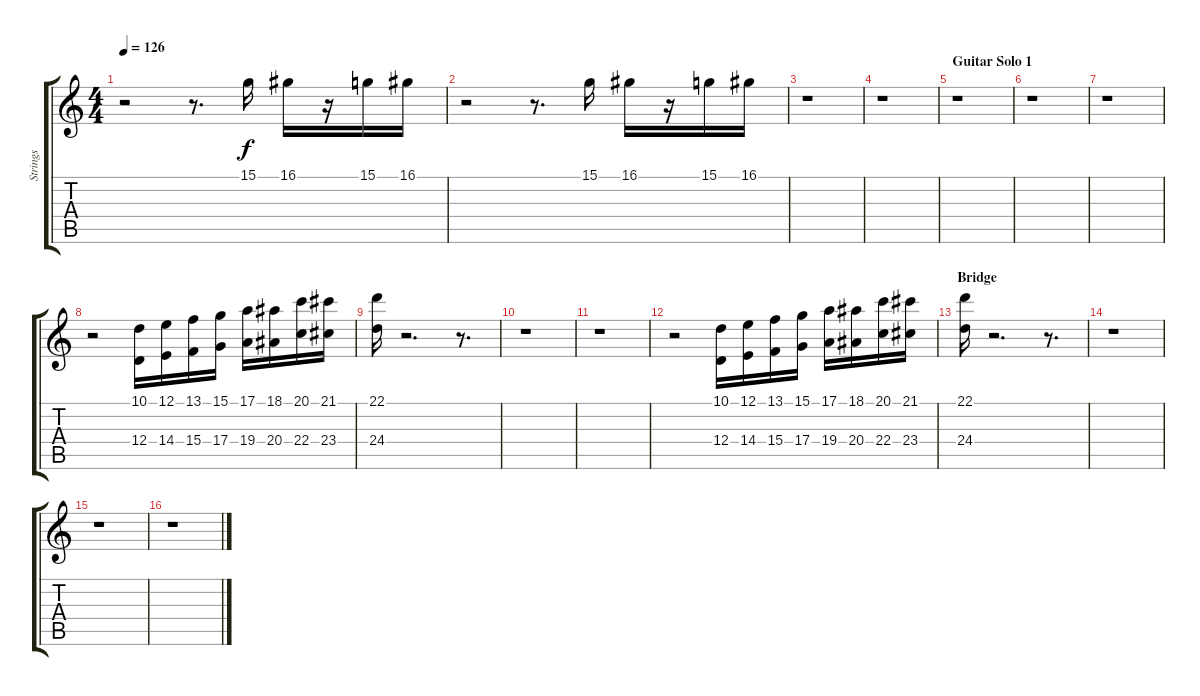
\track ("Strings" "Strings") {instrument stringensemble1}
\staff {score tabs}
\tuning (E4 B3 G3 D3 A2 E2) {hide}
\ts (4 4)
\tempo 126
\clef g2
\ks c
r.2{dy f} r.8{d} 15.1.16 16.1.16 r.16 15.1.16 16.1.16 |
r.2 r.8{d} 15.1.16 16.1.16 r.16 15.1.16 16.1.16 |
r.1 |
r.1 |
\section ("" "Guitar Solo 1")
r.1 |
r.1 |
r.1 |
r.2 (10.1 12.4).16 (12.1 14.4).16 (13.1 15.4).16 (15.1 17.4).16 (17.1 19.4).16 (18.1 20.4).16 (20.1 22.4).16 (21.1 23.4).16 |
(22.1 24.4).16 r.2{d} r.8{d} |
r.1 |
r.1 |
r.2 (10.1 12.4).16 (12.1 14.4).16 (13.1 15.4).16 (15.1 17.4).16 (17.1 19.4).16 (18.1 20.4).16 (20.1 22.4).16 (21.1 23.4).16 |
\section ("" "Bridge")
(22.1 24.4).16 r.2{d} r.8{d} |
r.1 |
r.1 |
r.1
